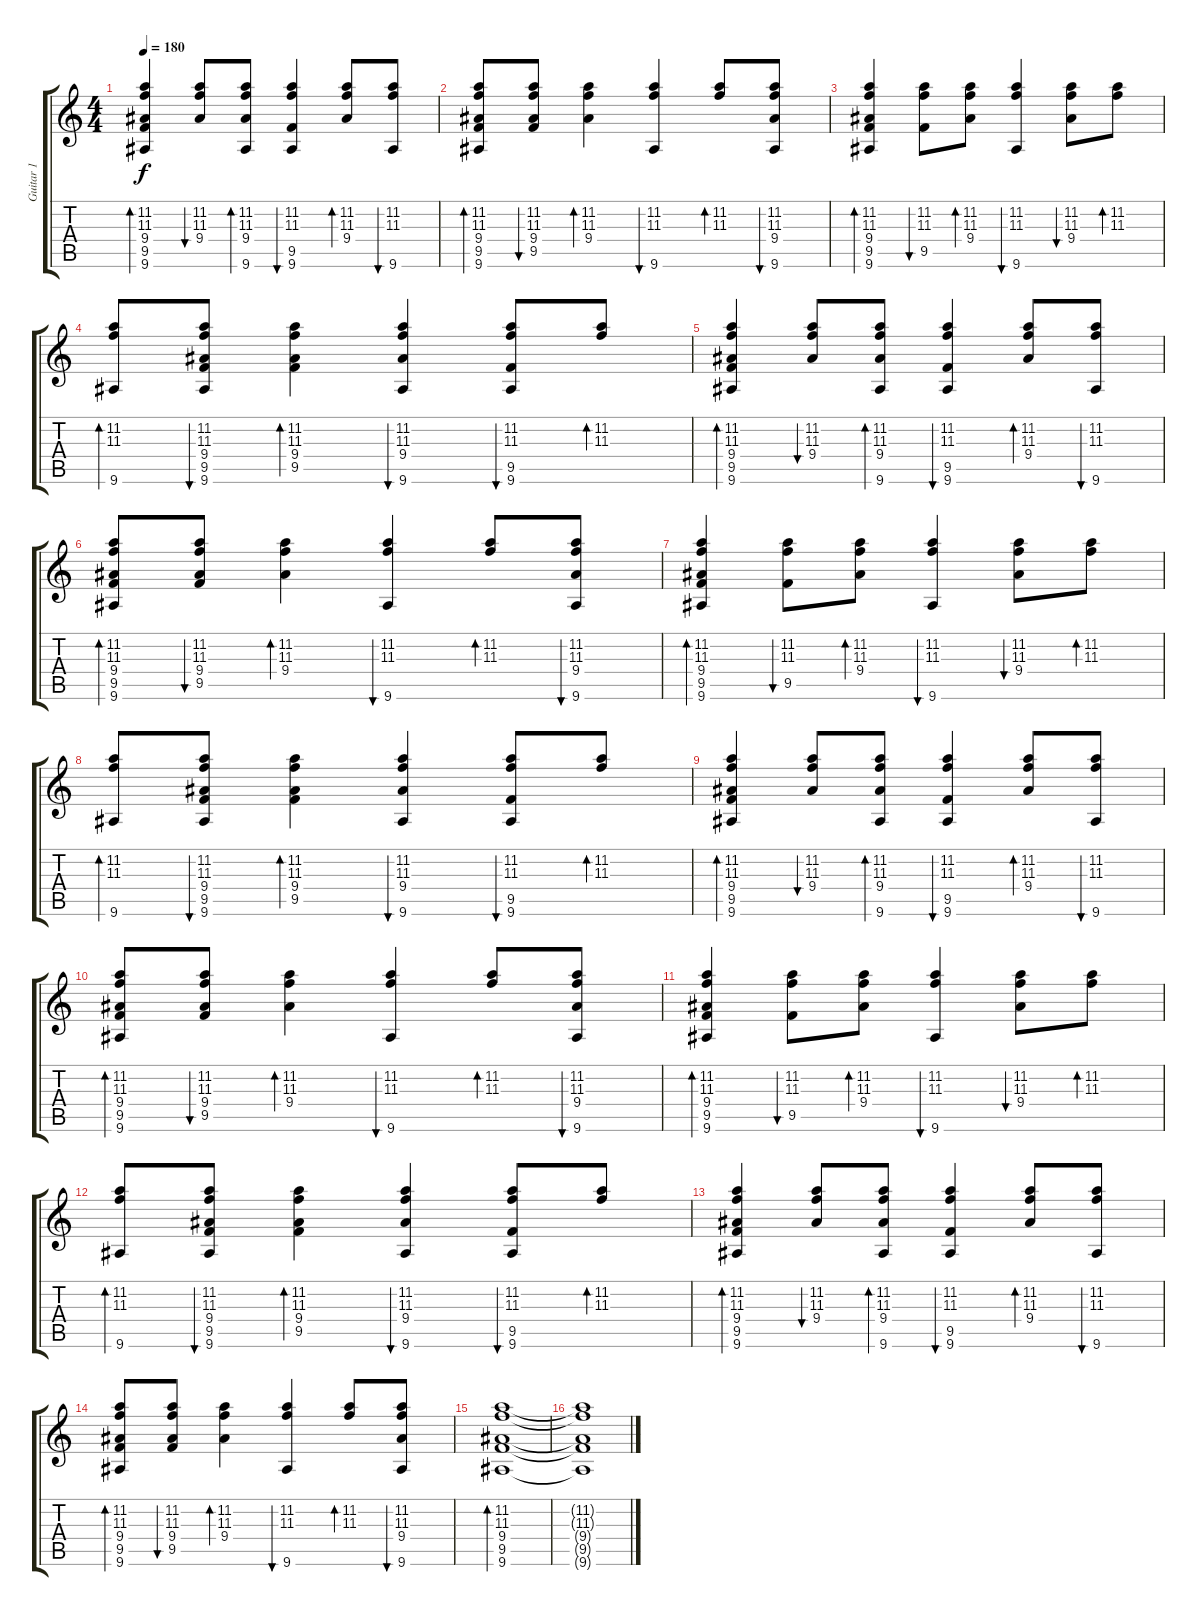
\track ("Guitar 1" "Guitar 1") {instrument distortionguitar}
\staff {score tabs}
\tuning (Eb4 Bb3 Gb3 Db3 Ab2 Db2) {hide}
\ts (4 4)
\tempo 180
\clef g2
\ks c
(11.2 11.3 9.4 9.5 9.6).4{bd 60 dy f volume 8 instrument electricguitarclean} (11.2 11.3 9.4).8{bu 60} (11.2 11.3 9.4 9.6).8{bd 60} (11.2 11.3 9.5 9.6).4{bu 60} (11.2 11.3 9.4).8{bd 60} (11.2 11.3 9.6).8{bu 60} |
(11.2 11.3 9.4 9.5 9.6).8{bd 60} (11.2 11.3 9.4 9.5).8{bu 60} (11.2 11.3 9.4).4{bd 60} (11.2 11.3 9.6).4{bu 60} (11.2 11.3).8{bd 60} (11.2 11.3 9.4 9.6).8{bu 60} |
(11.2 11.3 9.4 9.5 9.6).4{bd 60} (11.2 11.3 9.5).8{bu 60} (11.2 11.3 9.4).8{bd 60} (11.2 11.3 9.6).4{bu 60} (11.2 11.3 9.4).8{bu 60} (11.2 11.3).8{bd 60} |
(11.2 11.3 9.6).8{bd 60} (11.2 11.3 9.4 9.5 9.6).8{bu 60} (11.2 11.3 9.4 9.5).4{bd 60} (11.2 11.3 9.4 9.6).4{bu 60} (11.2 11.3 9.5 9.6).8{bu 60} (11.2 11.3).8{bd 60} |
(11.2 11.3 9.4 9.5 9.6).4{bd 60} (11.2 11.3 9.4).8{bu 60} (11.2 11.3 9.4 9.6).8{bd 60} (11.2 11.3 9.5 9.6).4{bu 60} (11.2 11.3 9.4).8{bd 60} (11.2 11.3 9.6).8{bu 60} |
(11.2 11.3 9.4 9.5 9.6).8{bd 60} (11.2 11.3 9.4 9.5).8{bu 60} (11.2 11.3 9.4).4{bd 60} (11.2 11.3 9.6).4{bu 60} (11.2 11.3).8{bd 60} (11.2 11.3 9.4 9.6).8{bu 60} |
(11.2 11.3 9.4 9.5 9.6).4{bd 60} (11.2 11.3 9.5).8{bu 60} (11.2 11.3 9.4).8{bd 60} (11.2 11.3 9.6).4{bu 60} (11.2 11.3 9.4).8{bu 60} (11.2 11.3).8{bd 60} |
(11.2 11.3 9.6).8{bd 60} (11.2 11.3 9.4 9.5 9.6).8{bu 60} (11.2 11.3 9.4 9.5).4{bd 60} (11.2 11.3 9.4 9.6).4{bu 60} (11.2 11.3 9.5 9.6).8{bu 60} (11.2 11.3).8{bd 60} |
(11.2 11.3 9.4 9.5 9.6).4{bd 60} (11.2 11.3 9.4).8{bu 60} (11.2 11.3 9.4 9.6).8{bd 60} (11.2 11.3 9.5 9.6).4{bu 60} (11.2 11.3 9.4).8{bd 60} (11.2 11.3 9.6).8{bu 60} |
(11.2 11.3 9.4 9.5 9.6).8{bd 60} (11.2 11.3 9.4 9.5).8{bu 60} (11.2 11.3 9.4).4{bd 60} (11.2 11.3 9.6).4{bu 60} (11.2 11.3).8{bd 60} (11.2 11.3 9.4 9.6).8{bu 60} |
(11.2 11.3 9.4 9.5 9.6).4{bd 60} (11.2 11.3 9.5).8{bu 60} (11.2 11.3 9.4).8{bd 60} (11.2 11.3 9.6).4{bu 60} (11.2 11.3 9.4).8{bu 60} (11.2 11.3).8{bd 60} |
(11.2 11.3 9.6).8{bd 60} (11.2 11.3 9.4 9.5 9.6).8{bu 60} (11.2 11.3 9.4 9.5).4{bd 60} (11.2 11.3 9.4 9.6).4{bu 60} (11.2 11.3 9.5 9.6).8{bu 60} (11.2 11.3).8{bd 60} |
(11.2 11.3 9.4 9.5 9.6).4{bd 60} (11.2 11.3 9.4).8{bu 60} (11.2 11.3 9.4 9.6).8{bd 60} (11.2 11.3 9.5 9.6).4{bu 60} (11.2 11.3 9.4).8{bd 60} (11.2 11.3 9.6).8{bu 60} |
(11.2 11.3 9.4 9.5 9.6).8{bd 60} (11.2 11.3 9.4 9.5).8{bu 60} (11.2 11.3 9.4).4{bd 60} (11.2 11.3 9.6).4{bu 60} (11.2 11.3).8{bd 60} (11.2 11.3 9.4 9.6).8{bu 60} |
(11.2 11.3 9.4 9.5 9.6).1{bd 240} |
(11.2{t} 11.3{t} 9.4{t} 9.5{t} 9.6{t}).1
